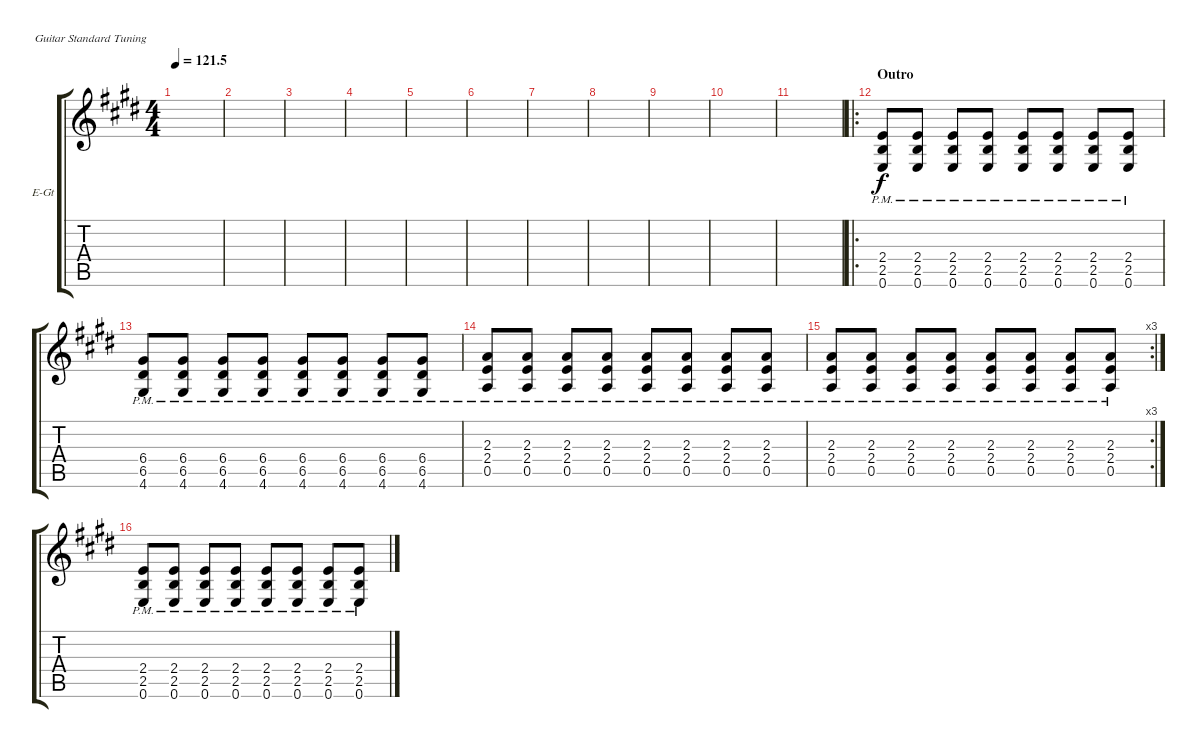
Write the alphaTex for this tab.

\defaultSystemsLayout 4
\bracketExtendMode groupsimilarinstruments
\firstSystemTrackNameOrientation horizontal
\otherSystemsTrackNameOrientation horizontal
\track ("Electric Guitar" "E-Gt") {instrument electricguitarclean}
\staff {score tabs}
\tuning (E4 B3 G3 D3 A2 E2)
\ts (4 4)
\tempo
121.5
\accidentals auto
\clef g2
\ottava regular
\simile none
\ks e
|
|
|
|
|
|
|
|
|
|
|
\ro
\section ("" "Outro")
(0.6{pm} 2.5{pm} 2.4{pm}).8 (0.6{pm} 2.5{pm} 2.4{pm}).8 (0.6{pm} 2.5{pm} 2.4{pm}).8 (0.6{pm} 2.5{pm} 2.4{pm}).8 (0.6{pm} 2.5{pm} 2.4{pm}).8 (0.6{pm} 2.5{pm} 2.4{pm}).8 (0.6{pm} 2.5{pm} 2.4{pm}).8 (0.6{pm} 2.5{pm} 2.4{pm}).8 |
(6.5{pm} 6.4{pm} 4.6{pm}).8 (6.5{pm} 6.4{pm} 4.6{pm}).8 (6.5{pm} 6.4{pm} 4.6{pm}).8 (6.5{pm} 6.4{pm} 4.6{pm}).8 (6.5{pm} 6.4{pm} 4.6{pm}).8 (6.5{pm} 6.4{pm} 4.6{pm}).8 (6.5{pm} 6.4{pm} 4.6{pm}).8 (6.5{pm} 6.4{pm} 4.6{pm}).8 |
(0.5{pm} 2.4{pm} 2.3{pm}).8 (0.5{pm} 2.4{pm} 2.3{pm}).8 (0.5{pm} 2.4{pm} 2.3{pm}).8 (0.5{pm} 2.4{pm} 2.3{pm}).8 (0.5{pm} 2.4{pm} 2.3{pm}).8 (0.5{pm} 2.4{pm} 2.3{pm}).8 (0.5{pm} 2.4{pm} 2.3{pm}).8 (0.5{pm} 2.4{pm} 2.3{pm}).8 |
\rc 3
(0.5{pm} 2.4{pm} 2.3{pm}).8 (0.5{pm} 2.4{pm} 2.3{pm}).8 (0.5{pm} 2.4{pm} 2.3{pm}).8 (0.5{pm} 2.4{pm} 2.3{pm}).8 (0.5{pm} 2.4{pm} 2.3{pm}).8 (0.5{pm} 2.4{pm} 2.3{pm}).8 (0.5{pm} 2.4{pm} 2.3{pm}).8 (0.5{pm} 2.4{pm} 2.3{pm}).8 |
(0.6{pm} 2.5{pm} 2.4{pm}).8 (0.6{pm} 2.5{pm} 2.4{pm}).8 (0.6{pm} 2.5{pm} 2.4{pm}).8 (0.6{pm} 2.5{pm} 2.4{pm}).8 (0.6{pm} 2.5{pm} 2.4{pm}).8 (0.6{pm} 2.5{pm} 2.4{pm}).8 (0.6{pm} 2.5{pm} 2.4{pm}).8 (0.6{pm} 2.5{pm} 2.4{pm}).8
